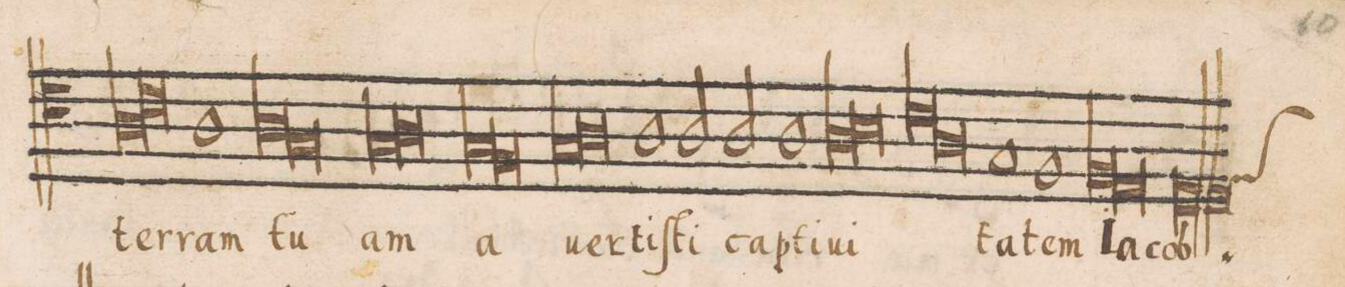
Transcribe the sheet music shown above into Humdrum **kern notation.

**kern	**text
*I"TENOR	*
*clefC4	*
*k[]	*
*met(C|)	*
*M2/1	*
*lig	*
1A	ter-
1c	.
*Xlig	*
=42-	=42-
1A	-ram
*lig	*
1A	tu-
=43-	=43-
1G	.
*Xlig	*
*lig	*
1G	-am
=44-	=44-
1A	.
*Xlig	*
*lig	*
1G	a-
=45-	=45-
1F	.
*Xlig	*
*lig	*
1G	-uer-
=46-	=46-
1A	.
*Xlig	*
1A	-ti-
=47-	=47-
2A/	-ſti
2A/	cap-
1A	-ti-
=48-	=48-
*lig	*
1A	-ui-
1B	.
*Xlig	*
=49-	=49-
*lig	*
1c	.
1A	.
*Xlig	*
=50-	=50-
1G	-ta-
1F	-tem
=51-	=51-
*lig	*
1F	Ia-
1E	.
*Xlig	*
=52-	=52-
*custos:F	*
00Dl	-cob
=53-	=53-
=54||	=54||
*-	*-
